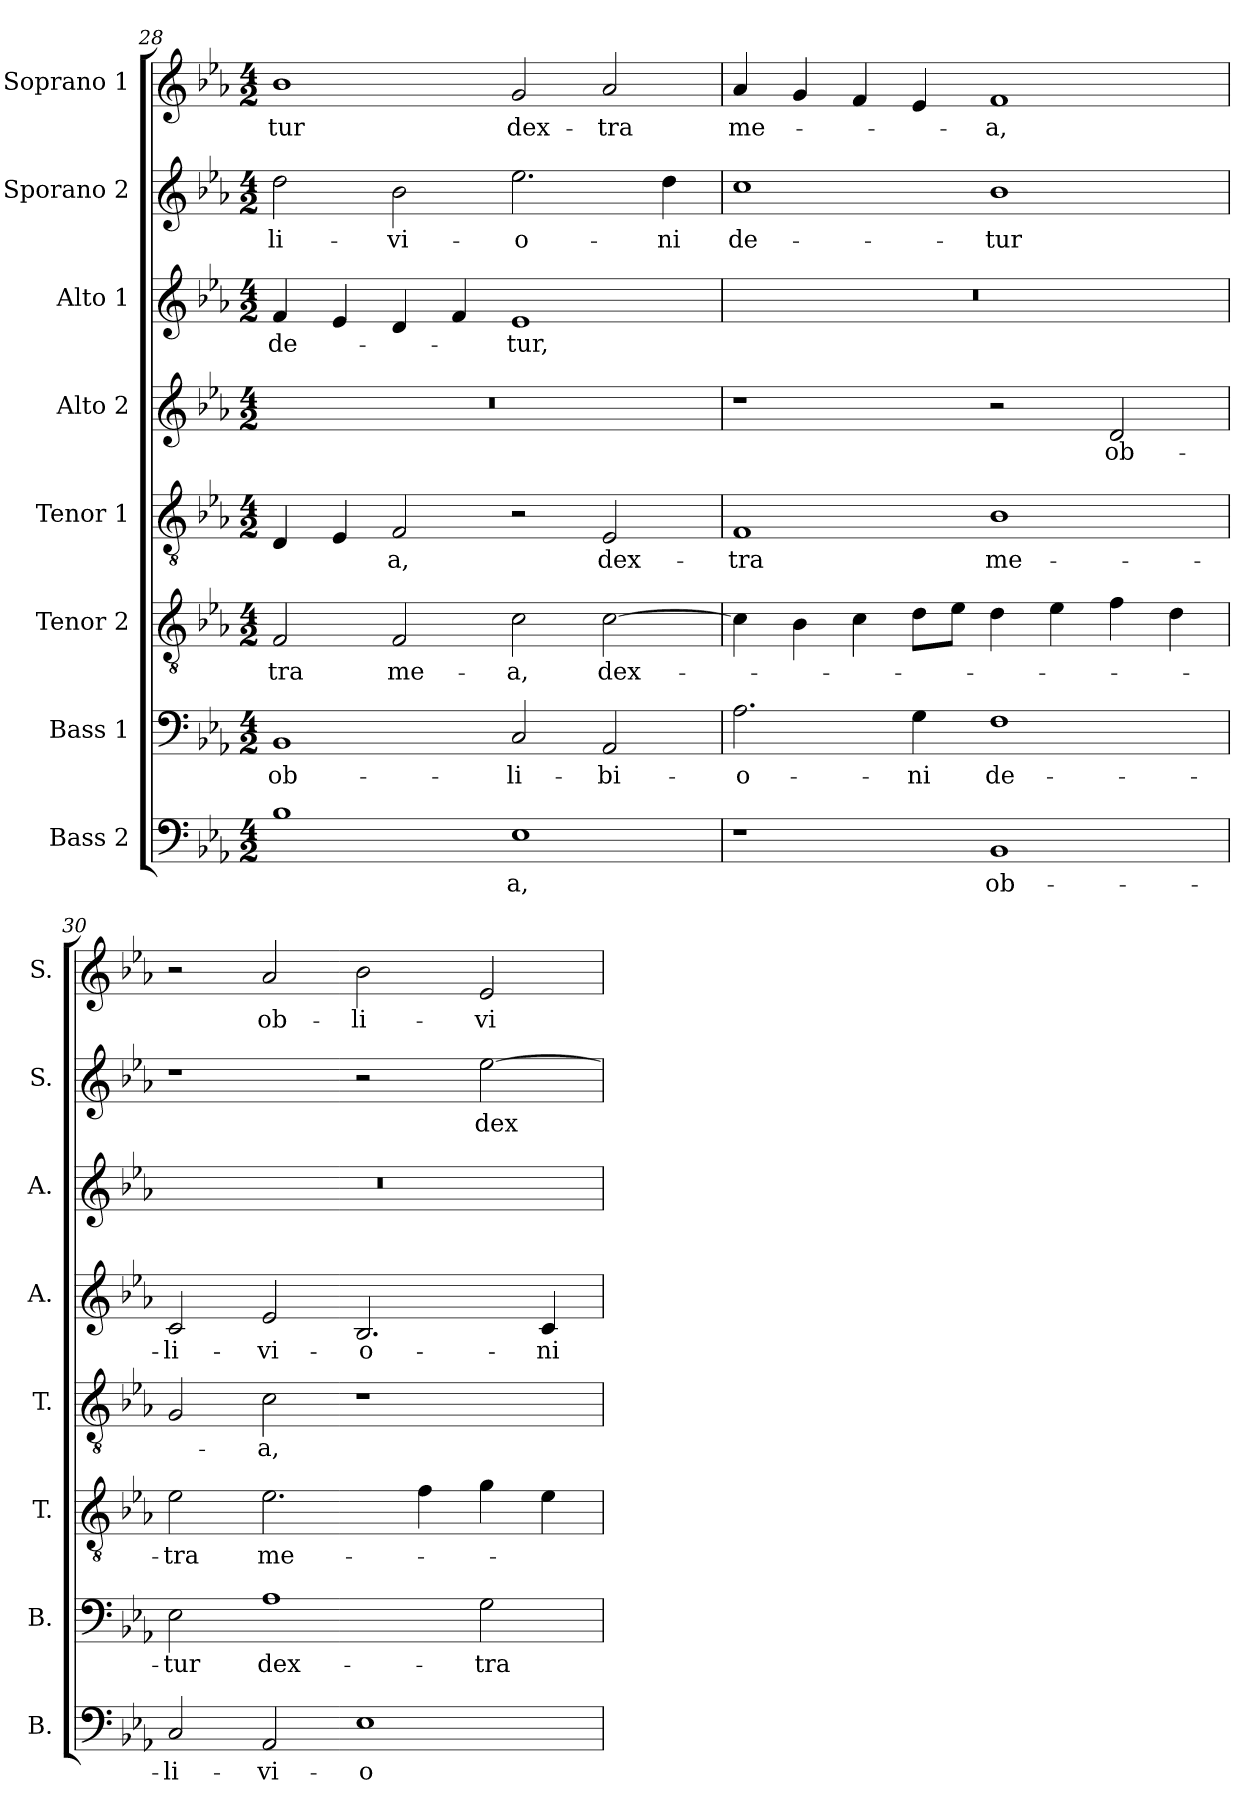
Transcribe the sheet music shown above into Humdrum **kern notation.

**kern	**text	**kern	**text	**kern	**text	**kern	**text	**kern	**text	**kern	**text	**kern	**text	**kern	**text
*part8	*part8	*part7	*part7	*part6	*part6	*part5	*part5	*part4	*part4	*part3	*part3	*part2	*part2	*part1	*part1
*staff8	*staff8	*staff7	*staff7	*staff6	*staff6	*staff5	*staff5	*staff4	*staff4	*staff3	*staff3	*staff2	*staff2	*staff1	*staff1
*I"Bass 2	*	*I"Bass 1	*	*I"Tenor 2	*	*I"Tenor 1	*	*I"Alto 2	*	*I"Alto 1	*	*I"Sporano 2	*	*I"Soprano 1	*
*I'B.	*	*I'B.	*	*I'T.	*	*I'T.	*	*I'A.	*	*I'A.	*	*I'S.	*	*I'S.	*
*clefF4	*	*clefF4	*	*clefGv2	*	*clefGv2	*	*clefG2	*	*clefG2	*	*clefG2	*	*clefG2	*
*	*	*	*	*ITrd7c12	*	*ITrd7c12	*	*	*	*	*	*	*	*	*
*k[b-e-a-]	*	*k[b-e-a-]	*	*k[b-e-a-]	*	*k[b-e-a-]	*	*k[b-e-a-]	*	*k[b-e-a-]	*	*k[b-e-a-]	*	*k[b-e-a-]	*
*E-:	*	*E-:	*	*E-:	*	*E-:	*	*E-:	*	*E-:	*	*E-:	*	*E-:	*
*M4/2	*	*M4/2	*	*M4/2	*	*M4/2	*	*M4/2	*	*M4/2	*	*M4/2	*	*M4/2	*
=28	=28	=28	=28	=28	=28	=28	=28	=28	=28	=28	=28	=28	=28	=28	=28
!	!	!	!LO:LY:b:color=#000000	!	!	!	!	!	!	!	!	!	!	!	!
!	!	!	!	!	!LO:LY:b:color=#000000	!	!	!LO:N:vis=1	!	!	!	!	!	!	!
!	!	!	!	!	!	!	!	!	!	!	!LO:LY:b:color=#000000	!	!	!	!
!	!	!	!	!	!	!	!	!	!	!	!	!	!LO:LY:b:color=#000000	!	!
!	!	!	!	!	!	!	!	!	!	!	!	!	!	!	!LO:LY:b:color=#000000
1B-i	.	1BB-i	ob-	2FFi/	-tra	4DDi/	.	0r	.	4fi/	de-	2ddi\	-li-	1b-i	-tur
.	.	.	.	.	.	4EE-i/	.	.	.	4e-i/	.	.	.	.	.
!	!	!	!	!	!LO:LY:b:color=#000000	!	!	!	!	!	!	!	!	!	!
!	!	!	!	!	!	!	!LO:LY:b:color=#000000	!	!	!	!	!	!	!	!
!	!	!	!	!	!	!	!	!	!	!	!	!	!LO:LY:b:color=#000000	!	!
.	.	.	.	2FFi/	me-	2FFi/	-a,	.	.	4di/	.	2b-i\	-vi-	.	.
.	.	.	.	.	.	.	.	.	.	4fi/	.	.	.	.	.
!	!LO:LY:b:color=#000000	!	!	!	!	!	!	!	!	!	!	!	!	!	!
!	!	!	!LO:LY:b:color=#000000	!	!	!	!	!	!	!	!	!	!	!	!
!	!	!	!	!	!LO:LY:b:color=#000000	!	!	!	!	!	!	!	!	!	!
!	!	!	!	!	!	!	!	!	!	!	!LO:LY:b:color=#000000	!	!	!	!
!	!	!	!	!	!	!	!	!	!	!	!	!	!LO:LY:b:color=#000000	!	!
!	!	!	!	!	!	!	!	!	!	!	!	!	!	!	!LO:LY:b:color=#000000
1E-i	-a,	2Ci/	-li-	2Ci\	-a,	2r	.	.	.	1e-i	-tur,	2.ee-i\	-o-	2gi/	dex-
!	!	!	!LO:LY:b:color=#000000	!	!	!	!	!	!	!	!	!	!	!	!
!	!	!	!	!	!LO:LY:b:color=#000000	!	!	!	!	!	!	!	!	!	!
!	!	!	!	!	!	!	!LO:LY:b:color=#000000	!	!	!	!	!	!	!	!
!	!	!	!	!	!	!	!	!	!	!	!	!	!	!	!LO:LY:b:color=#000000
.	.	2AA-i/	-bi-	[>2Ci\	dex-	2EE-i/	dex-	.	.	.	.	.	.	2a-i/	-tra
!	!	!	!	!	!	!	!	!	!	!	!	!	!LO:LY:b:color=#000000	!	!
.	.	.	.	.	.	.	.	.	.	.	.	4ddi\	-ni	.	.
=29	=29	=29	=29	=29	=29	=29	=29	=29	=29	=29	=29	=29	=29	=29	=29
!	!	!	!LO:LY:b:color=#000000	!	!	!	!	!	!	!	!	!	!	!	!
!	!	!	!	!	!	!	!LO:LY:b:color=#000000	!	!	!LO:N:vis=1	!	!	!	!	!
!	!	!	!	!	!	!	!	!	!	!	!	!	!LO:LY:b:color=#000000	!	!
!	!	!	!	!	!	!	!	!	!	!	!	!	!	!	!LO:LY:b:color=#000000
1r	.	2.A-i\	-o-	4Ci\]	.	1FFi	-tra	1r	.	0r	.	1cci	de-	4a-i/	me-
.	.	.	.	4BB-i\	.	.	.	.	.	.	.	.	.	4gi/	.
.	.	.	.	4Ci\	.	.	.	.	.	.	.	.	.	4fi/	.
!	!	!	!LO:LY:b:color=#000000	!	!	!	!	!	!	!	!	!	!	!	!
.	.	4Gi\	-ni	8Di\L	.	.	.	.	.	.	.	.	.	4e-i/	.
.	.	.	.	8E-i\J	.	.	.	.	.	.	.	.	.	.	.
!	!LO:LY:b:color=#000000	!	!	!	!	!	!	!	!	!	!	!	!	!	!
!	!	!	!LO:LY:b:color=#000000	!	!	!	!	!	!	!	!	!	!	!	!
!	!	!	!	!	!	!	!LO:LY:b:color=#000000	!	!	!	!	!	!	!	!
!	!	!	!	!	!	!	!	!	!	!	!	!	!LO:LY:b:color=#000000	!	!
!	!	!	!	!	!	!	!	!	!	!	!	!	!	!	!LO:LY:b:color=#000000
1BB-i	ob-	1Fi	de-	4Di\	.	1BB-i	me-	2r	.	.	.	1b-i	-tur	1fi	-a,
.	.	.	.	4E-i\	.	.	.	.	.	.	.	.	.	.	.
!	!	!	!	!	!	!	!	!	!LO:LY:b:color=#000000	!	!	!	!	!	!
.	.	.	.	4Fi\	.	.	.	2di/	ob-	.	.	.	.	.	.
.	.	.	.	4Di\	.	.	.	.	.	.	.	.	.	.	.
!!LO:PB:g=z
=30	=30	=30	=30	=30	=30	=30	=30	=30	=30	=30	=30	=30	=30	=30	=30
!	!LO:LY:b:color=#000000	!	!	!	!	!	!	!	!	!	!	!	!	!	!
!	!	!	!LO:LY:b:color=#000000	!	!	!	!	!	!	!	!	!	!	!	!
!	!	!	!	!	!LO:LY:b:color=#000000	!	!	!	!	!	!	!	!	!	!
!	!	!	!	!	!	!	!	!	!LO:LY:b:color=#000000	!LO:N:vis=1	!	!	!	!	!
2Ci/	-li-	2E-i\	-tur	2E-i\	-tra	2GGi/	.	2ci/	-li-	0r	.	1r	.	2r	.
!	!LO:LY:b:color=#000000	!	!	!	!	!	!	!	!	!	!	!	!	!	!
!	!	!	!LO:LY:b:color=#000000	!	!	!	!	!	!	!	!	!	!	!	!
!	!	!	!	!	!LO:LY:b:color=#000000	!	!	!	!	!	!	!	!	!	!
!	!	!	!	!	!	!	!LO:LY:b:color=#000000	!	!	!	!	!	!	!	!
!	!	!	!	!	!	!	!	!	!LO:LY:b:color=#000000	!	!	!	!	!	!
!	!	!	!	!	!	!	!	!	!	!	!	!	!	!	!LO:LY:b:color=#000000
2AA-i/	-vi-	1A-i	dex-	2.E-i\	me-	2Ci\	-a,	2e-i/	-vi-	.	.	.	.	2a-i/	ob-
!	!LO:LY:b:color=#000000	!	!	!	!	!	!	!	!	!	!	!	!	!	!
!	!	!	!	!	!	!	!	!	!LO:LY:b:color=#000000	!	!	!	!	!	!
!	!	!	!	!	!	!	!	!	!	!	!	!	!	!	!LO:LY:b:color=#000000
1E-i	-o-	.	.	.	.	1r	.	2.B-i/	-o-	.	.	2r	.	2b-i\	-li-
.	.	.	.	4Fi\	.	.	.	.	.	.	.	.	.	.	.
!	!	!	!LO:LY:b:color=#000000	!	!	!	!	!	!	!	!	!	!	!	!
!	!	!	!	!	!	!	!	!	!	!	!	!	!LO:LY:b:color=#000000	!	!
!	!	!	!	!	!	!	!	!	!	!	!	!	!	!	!LO:LY:b:color=#000000
.	.	2Gi\	-tra	4Gi\	.	.	.	.	.	.	.	[>2ee-i\	dex-	2e-i/	-vi-
!	!	!	!	!	!	!	!	!	!LO:LY:b:color=#000000	!	!	!	!	!	!
.	.	.	.	4E-i\	.	.	.	4ci/	-ni	.	.	.	.	.	.
=	=	=	=	=	=	=	=	=	=	=	=	=	=	=	=
*-	*-	*-	*-	*-	*-	*-	*-	*-	*-	*-	*-	*-	*-	*-	*-
